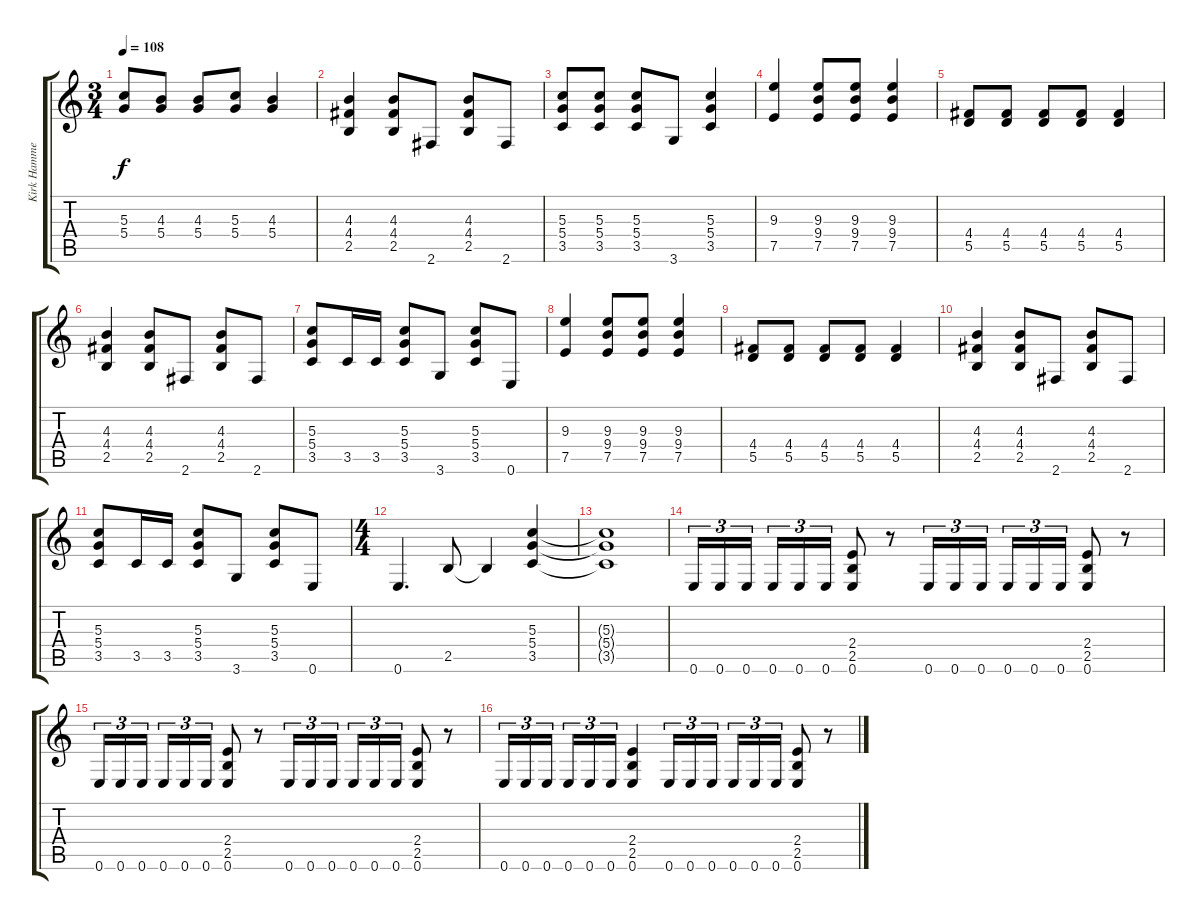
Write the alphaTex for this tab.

\track ("Kirk Hammet" "Kirk Hamme") {instrument acousticguitarsteel}
\staff {score tabs}
\tuning (E4 B3 G3 D3 A2 E2) {hide}
\ts (3 4)
\tempo 108
\clef g2
\ks c
(5.3 5.4).8{dy f} (4.3 5.4).8 (4.3 5.4).8 (5.3 5.4).8 (4.3 5.4).4 |
(4.3 4.4 2.5).4 (4.3 4.4 2.5).8 2.6.8 (4.3 4.4 2.5).8 2.6.8 |
(5.3 5.4 3.5).8 (5.3 5.4 3.5).8 (5.3 5.4 3.5).8 3.6.8 (5.3 5.4 3.5).4 |
(9.3 7.5).4 (9.3 9.4 7.5).8 (9.3 9.4 7.5).8 (9.3 9.4 7.5).4 |
(4.4 5.5).8 (4.4 5.5).8 (4.4 5.5).8 (4.4 5.5).8 (4.4 5.5).4 |
(4.3 4.4 2.5).4 (4.3 4.4 2.5).8 2.6.8 (4.3 4.4 2.5).8 2.6.8 |
(5.3 5.4 3.5).8 3.5.16 3.5.16 (5.3 5.4 3.5).8 3.6.8 (5.3 5.4 3.5).8 0.6.8 |
(9.3 7.5).4 (9.3 9.4 7.5).8 (9.3 9.4 7.5).8 (9.3 9.4 7.5).4 |
(4.4 5.5).8 (4.4 5.5).8 (4.4 5.5).8 (4.4 5.5).8 (4.4 5.5).4 |
(4.3 4.4 2.5).4 (4.3 4.4 2.5).8 2.6.8 (4.3 4.4 2.5).8 2.6.8 |
(5.3 5.4 3.5).8 3.5.16 3.5.16 (5.3 5.4 3.5).8 3.6.8 (5.3 5.4 3.5).8 0.6.8 |
\ts (4 4)
0.6.4{d} 2.5.8 2.5{t}.4 (5.3 5.4 3.5).4 |
(5.3{t} 5.4{t} 3.5{t}).1 |
0.6.16{tu (3 2)} 0.6.16{tu (3 2)} 0.6.16{tu (3 2) beam splitsecondary} 0.6.16{tu (3 2)} 0.6.16{tu (3 2)} 0.6.16{tu (3 2)} (2.4 2.5 0.6).8 r.8 0.6.16{tu (3 2)} 0.6.16{tu (3 2)} 0.6.16{tu (3 2) beam splitsecondary} 0.6.16{tu (3 2)} 0.6.16{tu (3 2)} 0.6.16{tu (3 2)} (2.4 2.5 0.6).8 r.8 |
0.6.16{tu (3 2)} 0.6.16{tu (3 2)} 0.6.16{tu (3 2) beam splitsecondary} 0.6.16{tu (3 2)} 0.6.16{tu (3 2)} 0.6.16{tu (3 2)} (2.4 2.5 0.6).8 r.8 0.6.16{tu (3 2)} 0.6.16{tu (3 2)} 0.6.16{tu (3 2) beam splitsecondary} 0.6.16{tu (3 2)} 0.6.16{tu (3 2)} 0.6.16{tu (3 2)} (2.4 2.5 0.6).8 r.8 |
0.6.16{tu (3 2)} 0.6.16{tu (3 2)} 0.6.16{tu (3 2) beam splitsecondary} 0.6.16{tu (3 2)} 0.6.16{tu (3 2)} 0.6.16{tu (3 2)} (2.4 2.5 0.6).4 0.6.16{tu (3 2)} 0.6.16{tu (3 2)} 0.6.16{tu (3 2) beam splitsecondary} 0.6.16{tu (3 2)} 0.6.16{tu (3 2)} 0.6.16{tu (3 2)} (2.4 2.5 0.6).8 r.8
